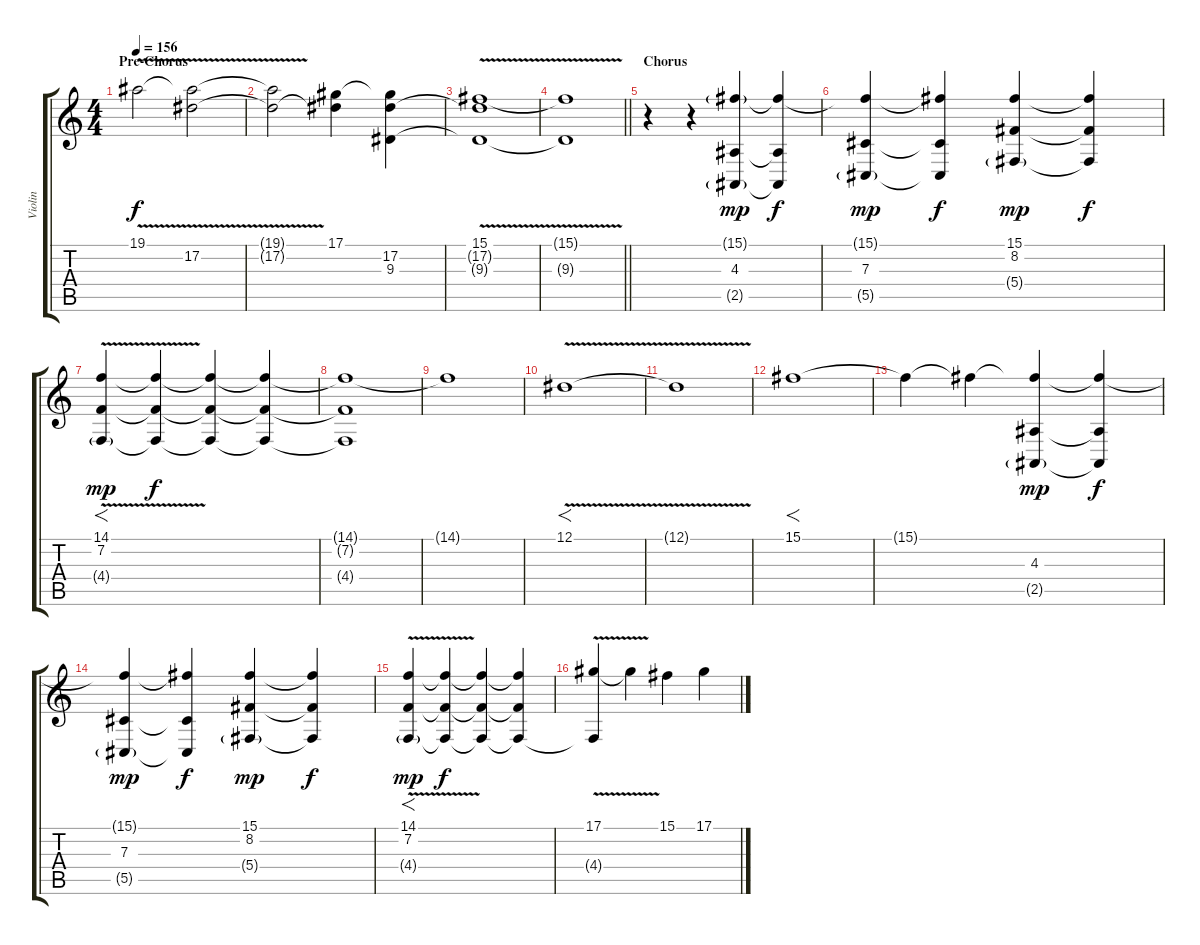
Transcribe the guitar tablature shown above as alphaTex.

\track ("Violin" "Violin") {instrument violin}
\staff {score tabs}
\tuning (Eb4 Bb3 Gb3 Db3 Ab2 Db2) {hide}
\ts (4 4)
\section ("" "Pre-Chorus")
\tempo 156
\clef g2
\ks c
19.1{v}.2{dy f volume 7} (19.1{t} 17.2{v}).2 |
(19.1{t} 17.2{t}).2 (17.1 17.2{t}).4 (17.1{t} 17.2 9.3).4 |
(15.1{v} 17.2{t} 9.3{t}).1 |
\barLineRight lightlight
(15.1{t} 9.3{t}).1 |
\section ("" "Chorus")
r.4{volume 9} r.4 (15.1{g} 4.3 2.5{g}).4{dy mp} (15.1{t} 4.3{t} 2.5{t}).4{dy f} |
(15.1{t} 7.3 5.5{g}).4{dy mp} (15.1{t} 7.3{t} 5.5{t}).4{dy f} (15.1 8.2 5.4{g}).4{dy mp} (15.1{t} 8.2{t} 5.4{t}).4{dy f} |
(14.1{v} 7.2 4.4{g}).4{f dy mp} (14.1{t} 7.2{t} 4.4{t}).4{dy f} (14.1{t} 7.2{t} 4.4{t}).4 (14.1{t} 7.2{t} 4.4{t}).4 |
(14.1{t} 7.2{t} 4.4{t}).1 |
14.1{t}.1 |
12.1{v}.1{f} |
12.1{t}.1 |
15.1.1{f} |
15.1{t}.4 15.1{t}.4 (15.1{t} 4.3 2.5{g}).4{dy mp} (15.1{t} 4.3{t} 2.5{t}).4{dy f} |
(15.1{t} 7.3 5.5{g}).4{dy mp} (15.1{t} 7.3{t} 5.5{t}).4{dy f} (15.1 8.2 5.4{g}).4{dy mp} (15.1{t} 8.2{t} 5.4{t}).4{dy f} |
(14.1{v} 7.2 4.4{g}).4{f dy mp} (14.1{t} 7.2{t} 4.4{t}).4{dy f} (14.1{t} 7.2{t} 4.4{t}).4 (14.1{t} 7.2{t} 4.4{t}).4 |
(17.1{v} 4.4{t}).4 17.1{t}.4 15.1.4 17.1.4
